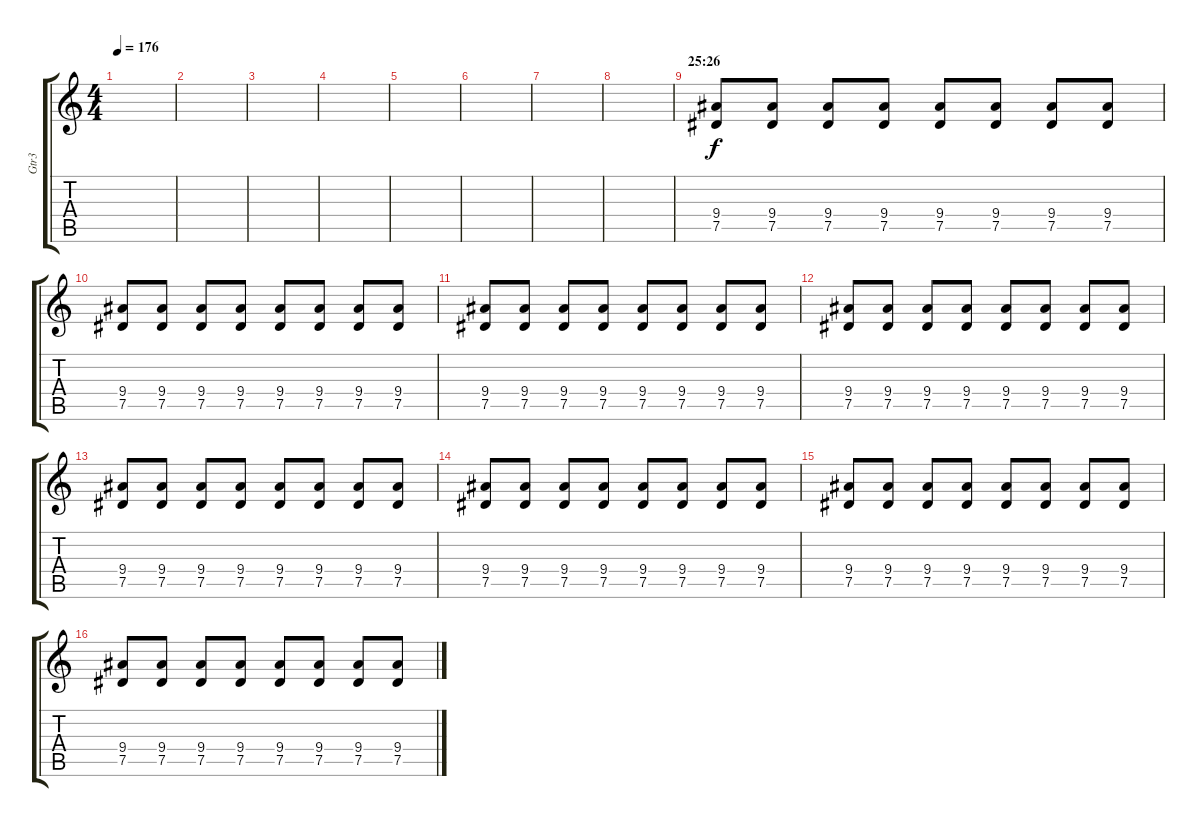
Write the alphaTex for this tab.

\track ("Gtr3" "Gtr3") {instrument overdrivenguitar}
\staff {score tabs}
\tuning (Eb4 Bb3 Gb3 Db3 Ab2 Eb2) {hide}
\ts (4 4)
\tempo 176
\clef g2
\ks c
|
|
|
|
|
|
|
|
\section ("" "25:26")
(9.4 7.5).8 (9.4 7.5).8 (9.4 7.5).8 (9.4 7.5).8 (9.4 7.5).8 (9.4 7.5).8 (9.4 7.5).8 (9.4 7.5).8 |
(9.4 7.5).8 (9.4 7.5).8 (9.4 7.5).8 (9.4 7.5).8 (9.4 7.5).8 (9.4 7.5).8 (9.4 7.5).8 (9.4 7.5).8 |
(9.4 7.5).8 (9.4 7.5).8 (9.4 7.5).8 (9.4 7.5).8 (9.4 7.5).8 (9.4 7.5).8 (9.4 7.5).8 (9.4 7.5).8 |
(9.4 7.5).8 (9.4 7.5).8 (9.4 7.5).8 (9.4 7.5).8 (9.4 7.5).8 (9.4 7.5).8 (9.4 7.5).8 (9.4 7.5).8 |
(9.4 7.5).8 (9.4 7.5).8 (9.4 7.5).8 (9.4 7.5).8 (9.4 7.5).8 (9.4 7.5).8 (9.4 7.5).8 (9.4 7.5).8 |
(9.4 7.5).8 (9.4 7.5).8 (9.4 7.5).8 (9.4 7.5).8 (9.4 7.5).8 (9.4 7.5).8 (9.4 7.5).8 (9.4 7.5).8 |
(9.4 7.5).8 (9.4 7.5).8 (9.4 7.5).8 (9.4 7.5).8 (9.4 7.5).8 (9.4 7.5).8 (9.4 7.5).8 (9.4 7.5).8 |
(9.4 7.5).8 (9.4 7.5).8 (9.4 7.5).8 (9.4 7.5).8 (9.4 7.5).8 (9.4 7.5).8 (9.4 7.5).8 (9.4 7.5).8
